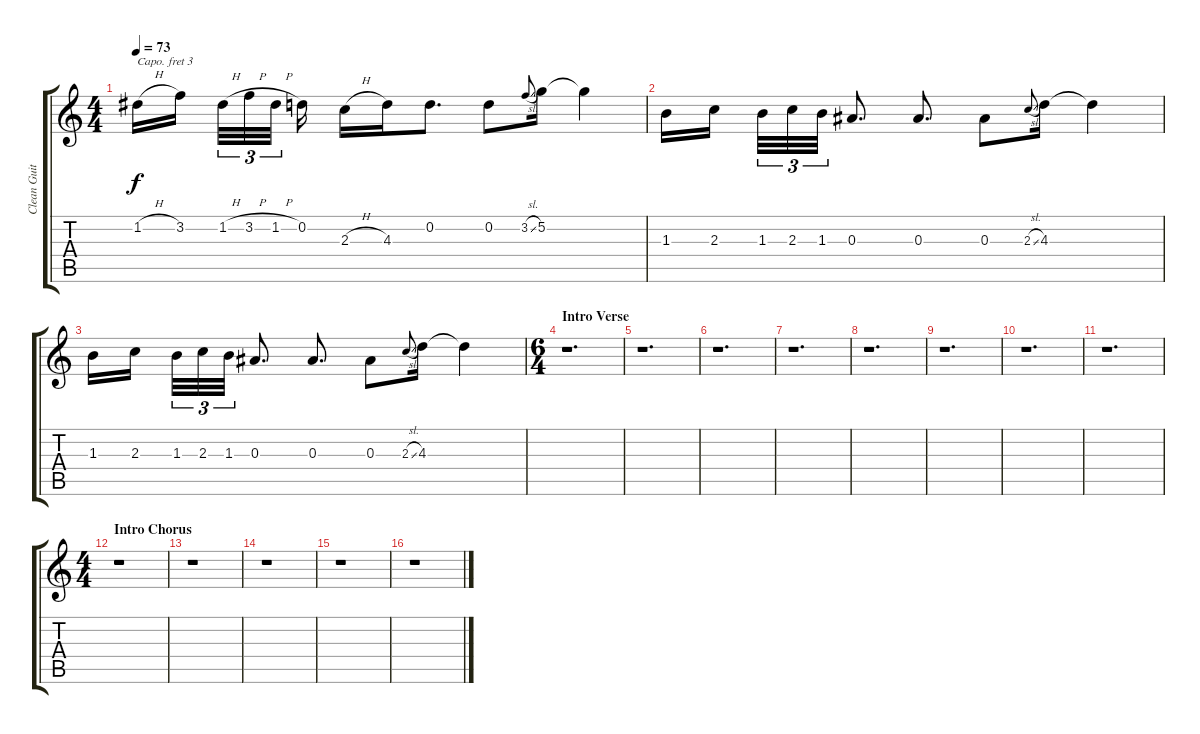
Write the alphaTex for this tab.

\track ("Clean Guitar (Left Only)" "Clean Guit") {instrument electricguitarclean}
\staff {score tabs}
\capo 3
\tuning (E4 B3 G3 D3 A2 E2) {hide}
\ts (4 4)
\tempo 73
\clef g2
\ks c
1.2{h}.16{dy f} 3.2.16 1.2{h}.32{tu (3 2)} 3.2{h}.32{tu (3 2)} 1.2{h}.32{tu (3 2)} 0.2.16 2.3{h}.16 4.3.16 0.2.8{d} 0.2.8 3.2{sl}.8{gr onbeat} 5.2.16 5.2{t}.4 |
1.3.16 2.3.16 1.3.32{tu (3 2)} 2.3.32{tu (3 2)} 1.3.32{tu (3 2)} 0.3.8{d} 0.3.8{d} 0.3.8 2.3{sl}.8{gr onbeat} 4.3.16 4.3{t}.4 |
1.3.16 2.3.16 1.3.32{tu (3 2)} 2.3.32{tu (3 2)} 1.3.32{tu (3 2)} 0.3.8{d} 0.3.8{d} 0.3.8 2.3{sl}.8{gr onbeat} 4.3.16 4.3{t}.4 |
\ts (6 4)
\section ("" "Intro Verse")
r.1{d} |
r.1{d} |
r.1{d} |
r.1{d} |
r.1{d} |
r.1{d} |
r.1{d} |
r.1{d} |
\ts (4 4)
\section ("" "Intro Chorus")
r.1 |
r.1 |
r.1 |
r.1 |
r.1
